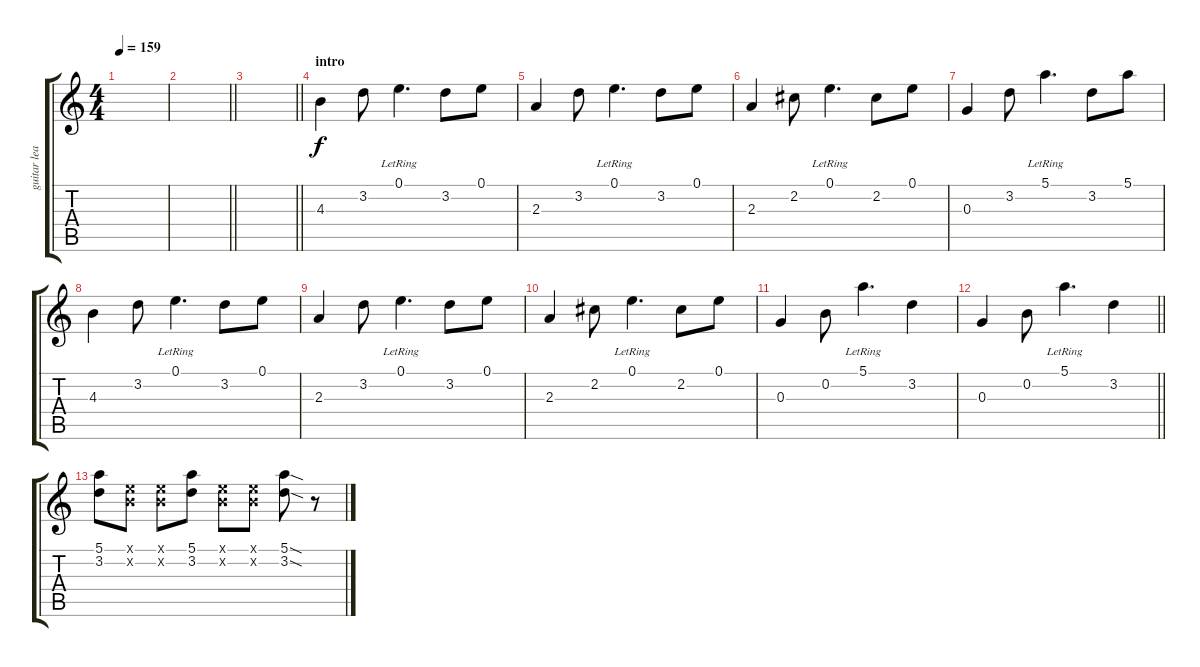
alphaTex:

\track ("guitar lead" "guitar lea") {instrument distortionguitar}
\staff {score tabs}
\tuning (E4 B3 G3 D3 A2 E2) {hide}
\ts (4 4)
\tempo 159
\clef g2
\ks c
|
\barLineRight lightlight
|
\barLineRight lightlight
|
\section ("" "intro")
4.3.4 3.2.8 0.1{lr}.4{d} 3.2.8 0.1.8 |
2.3.4 3.2.8 0.1{lr}.4{d} 3.2.8 0.1.8 |
2.3.4 2.2.8 0.1{lr}.4{d} 2.2.8 0.1.8 |
0.3.4 3.2.8 5.1{lr}.4{d} 3.2.8 5.1.8 |
4.3.4 3.2.8 0.1{lr}.4{d} 3.2.8 0.1.8 |
2.3.4 3.2.8 0.1{lr}.4{d} 3.2.8 0.1.8 |
2.3.4 2.2.8 0.1{lr}.4{d} 2.2.8 0.1.8 |
0.3.4 0.2.8 5.1{lr}.4{d} 3.2.4 |
\barLineRight lightlight
0.3.4 0.2.8 5.1{lr}.4{d} 3.2.4 |
(5.1 3.2).8 (0.1{x} 0.2{x}).8 (0.1{x} 0.2{x}).8 (5.1 3.2).8 (0.1{x} 0.2{x}).8 (0.1{x} 0.2{x}).8 (5.1{sod} 3.2{sod}).8 r.8
